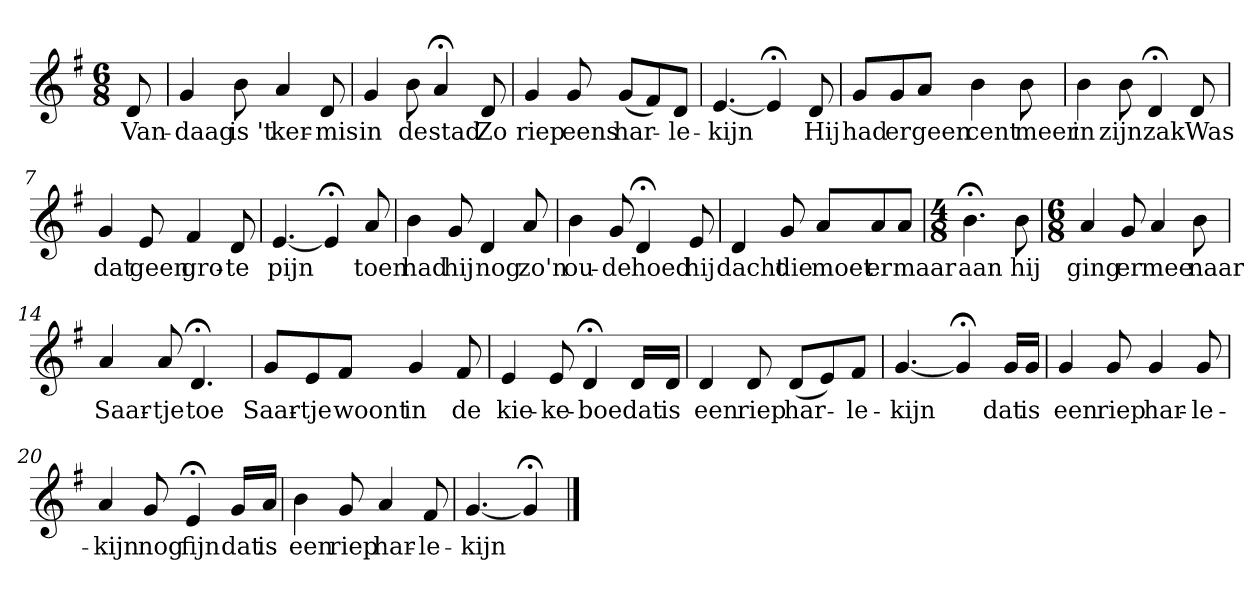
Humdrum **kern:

**kern	**text
*part1	*part1
*staff1	*staff1
*k[f#]	*
*G:	*
*M6/8	*
*MM120	*
=	=
8d	Van-
=1	=1
4g	-daag
8b	is 't
4a	ker-
8d	-mis
=2	=2
4g	in
8b	de
4a;<	stad
8d	Zo
=3	=3
4g	riep
8g	eens
(8gL	har-
8f#)	.
8dJ	-le-
=4	=4
[4.e	-kijn
4e;<]	.
8d	Hij
=5	=5
8gL	had
8g	er
8aJ	geen
4b	cent
8b	meer
=6	=6
4b	in
8b	zijn
4d;<	zak
8d	Was
=7	=7
4g	dat
8e	geen
4f#	gro-
8d	-te
=8	=8
[4.e	pijn
4e;<]	.
8a	toen
=9	=9
4b	had
8g	hij
4d	nog
8a	zo'n
=10	=10
4b	ou-
8g	-de
4d;<	hoed
8e	hij
=11	=11
4d	dacht
8g	die
8aL	moet
8a	er
8aJ	maar
=12	=12
*M4/8	*
4.b;<	aan
8b	hij
=13	=13
*M6/8	*
4a	ging
8g	er
4a	mee
8b	naar
=14	=14
4a	Saar-
8a	-tje
4.d;<	toe
=15	=15
8gL	Saar-
8e	-tje
8f#J	woont
4g	in
8f#	de
=16	=16
4e	kie-
8e	-ke-
4d;<	-boe
16dLL	dat
16dJJ	is
=17	=17
4d	een
8d	riep
(8dL	har-
8e)	.
8f#J	-le-
=18	=18
[4.g	-kijn
4g;<]	.
16gLL	dat
16gJJ	is
=19	=19
4g	een
8g	riep
4g	har-
8g	-le-
=20	=20
4a	-kijn
8g	nog
4e;<	fijn
16gLL	dat
16aJJ	is
=21	=21
4b	een
8g	riep
4a	har-
8f#	-le-
=22	=22
[4.g	-kijn
4g;<]	.
==	==
*-	*-
